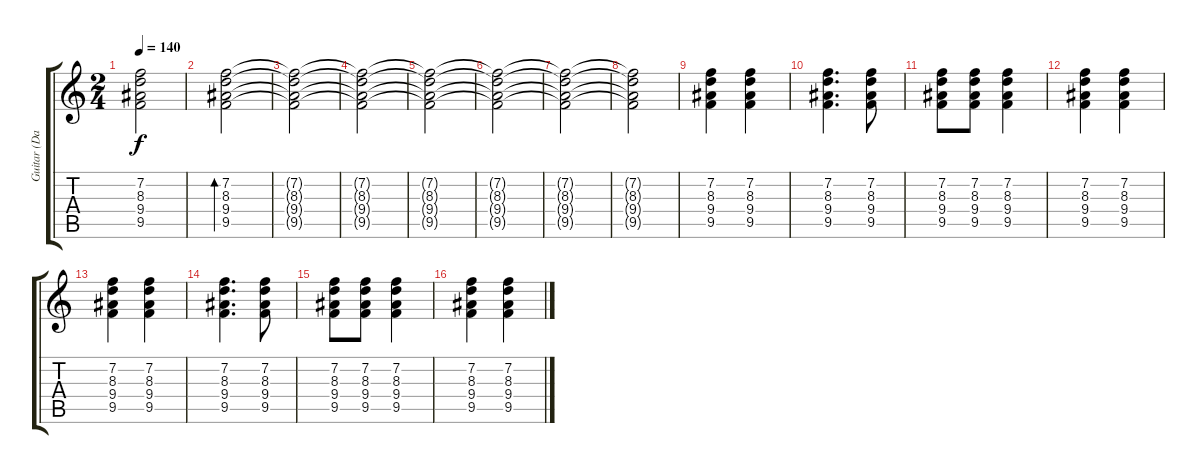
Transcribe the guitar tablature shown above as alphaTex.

\track ("Guitar (Dallas Green)" "Guitar (Da") {instrument distortionguitar}
\staff {score tabs}
\tuning (Eb4 Bb3 Gb3 Db3 Ab2 Eb2) {hide}
\ts (2 4)
\tempo 140
\clef g2
\ks c
(7.2{t} 8.3{t} 9.4{t} 9.5{t}).2{dy f} |
(7.2 8.3 9.4 9.5).2{bd 60} |
(7.2{t} 8.3{t} 9.4{t} 9.5{t}).2 |
(7.2{t} 8.3{t} 9.4{t} 9.5{t}).2 |
(7.2{t} 8.3{t} 9.4{t} 9.5{t}).2 |
(7.2{t} 8.3{t} 9.4{t} 9.5{t}).2 |
(7.2{t} 8.3{t} 9.4{t} 9.5{t}).2 |
(7.2{t} 8.3{t} 9.4{t} 9.5{t}).2 |
(7.2 8.3 9.4 9.5).4 (7.2 8.3 9.4 9.5).4 |
(7.2 8.3 9.4 9.5).4{d} (7.2 8.3 9.4 9.5).8 |
(7.2 8.3 9.4 9.5).8 (7.2 8.3 9.4 9.5).8 (7.2 8.3 9.4 9.5).4 |
(7.2 8.3 9.4 9.5).4 (7.2 8.3 9.4 9.5).4 |
(7.2 8.3 9.4 9.5).4 (7.2 8.3 9.4 9.5).4 |
(7.2 8.3 9.4 9.5).4{d} (7.2 8.3 9.4 9.5).8 |
(7.2 8.3 9.4 9.5).8 (7.2 8.3 9.4 9.5).8 (7.2 8.3 9.4 9.5).4 |
(7.2 8.3 9.4 9.5).4 (7.2 8.3 9.4 9.5).4
